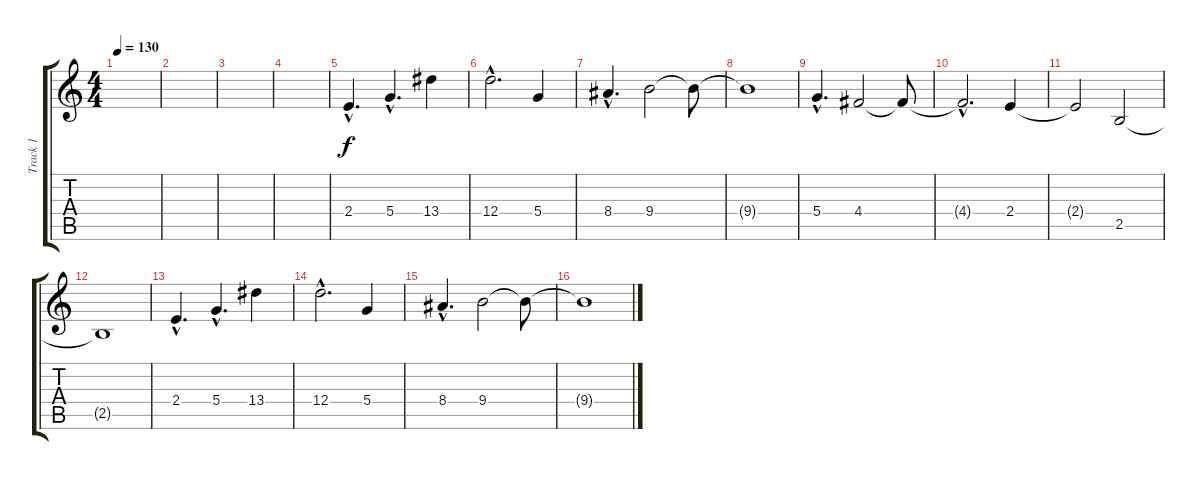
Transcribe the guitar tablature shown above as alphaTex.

\track ("Track 1" "Track 1") {instrument overdrivenguitar}
\staff {score tabs}
\tuning (E4 B3 G3 D3 A2 E2) {hide}
\ts (4 4)
\tempo 130
\clef g2
\ks c
|
|
|
|
2.4{hac}.4{d} 5.4{hac}.4{d} 13.4.4 |
12.4{hac}.2{d} 5.4.4 |
8.4{hac}.4{d} 9.4.2 9.4{t}.8 |
9.4{t}.1 |
5.4{hac}.4{d} 4.4.2 4.4{t}.8 |
4.4{hac t}.2{d} 2.4.4 |
2.4{t}.2 2.5.2 |
2.5{t}.1 |
2.4{hac}.4{d} 5.4{hac}.4{d} 13.4.4 |
12.4{hac}.2{d} 5.4.4 |
8.4{hac}.4{d} 9.4.2 9.4{t}.8 |
9.4{t}.1
